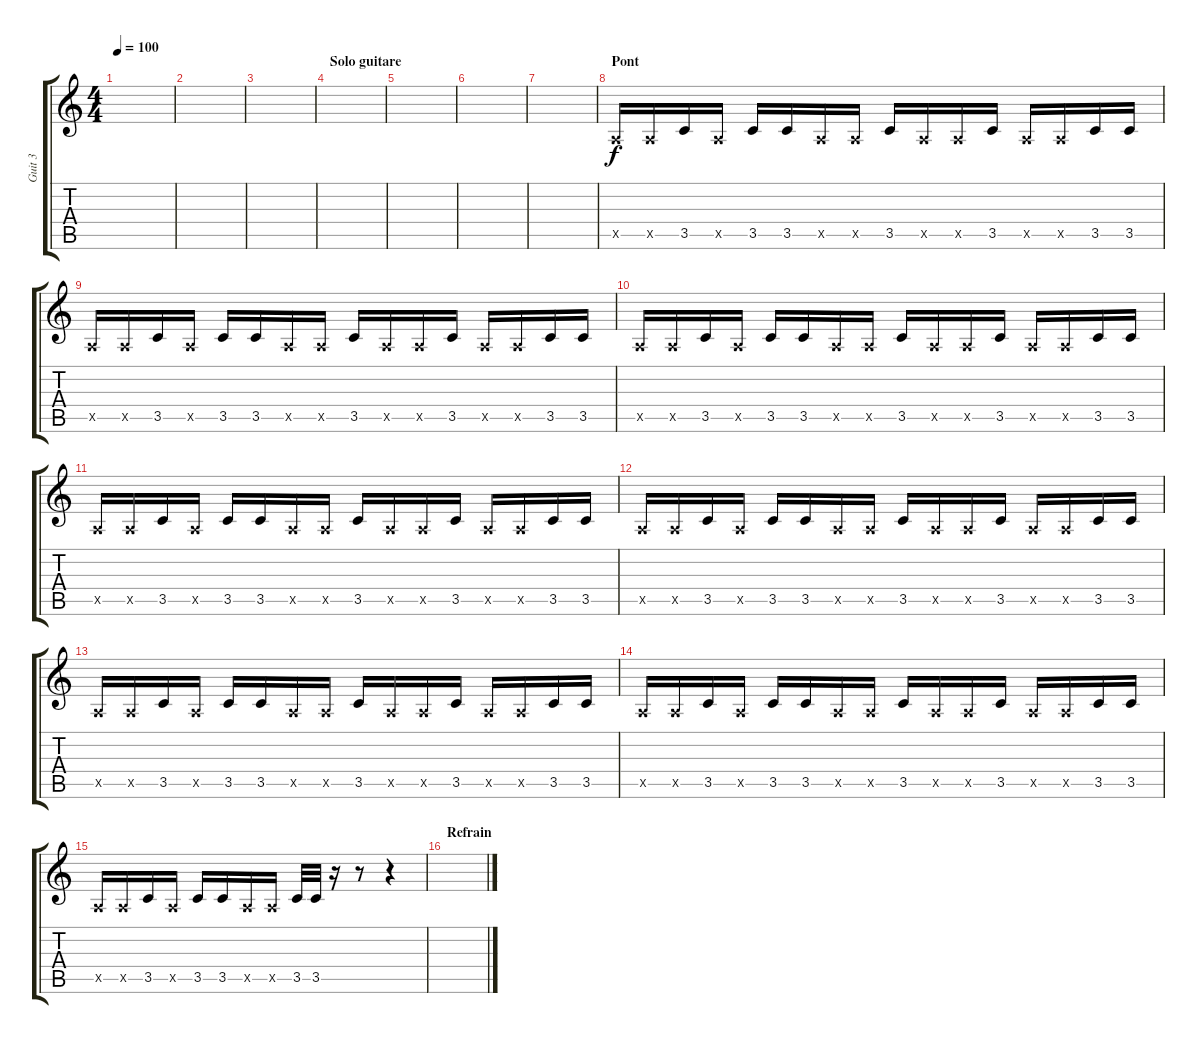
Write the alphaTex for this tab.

\track ("Guit 3" "Guit 3") {instrument electricguitarclean}
\staff {score tabs}
\tuning (E4 B3 G3 D3 A2 E2) {hide}
\ts (4 4)
\tempo 100
\clef g2
\ks c
|
|
|
\section ("" "Solo guitare")
|
|
|
|
\section ("" "Pont")
0.5{x}.16{instrument electricguitarmuted} 0.5{x}.16 3.5.16 0.5{x}.16 3.5.16 3.5.16 0.5{x}.16 0.5{x}.16 3.5.16 0.5{x}.16 0.5{x}.16 3.5.16 0.5{x}.16 0.5{x}.16 3.5.16 3.5.16 |
0.5{x}.16{instrument electricguitarmuted} 0.5{x}.16 3.5.16 0.5{x}.16 3.5.16 3.5.16 0.5{x}.16 0.5{x}.16 3.5.16 0.5{x}.16 0.5{x}.16 3.5.16 0.5{x}.16 0.5{x}.16 3.5.16 3.5.16 |
0.5{x}.16{instrument electricguitarmuted} 0.5{x}.16 3.5.16 0.5{x}.16 3.5.16 3.5.16 0.5{x}.16 0.5{x}.16 3.5.16 0.5{x}.16 0.5{x}.16 3.5.16 0.5{x}.16 0.5{x}.16 3.5.16 3.5.16 |
0.5{x}.16{instrument electricguitarmuted} 0.5{x}.16 3.5.16 0.5{x}.16 3.5.16 3.5.16 0.5{x}.16 0.5{x}.16 3.5.16 0.5{x}.16 0.5{x}.16 3.5.16 0.5{x}.16 0.5{x}.16 3.5.16 3.5.16 |
0.5{x}.16{instrument electricguitarmuted} 0.5{x}.16 3.5.16 0.5{x}.16 3.5.16 3.5.16 0.5{x}.16 0.5{x}.16 3.5.16 0.5{x}.16 0.5{x}.16 3.5.16 0.5{x}.16 0.5{x}.16 3.5.16 3.5.16 |
0.5{x}.16{instrument electricguitarmuted} 0.5{x}.16 3.5.16 0.5{x}.16 3.5.16 3.5.16 0.5{x}.16 0.5{x}.16 3.5.16 0.5{x}.16 0.5{x}.16 3.5.16 0.5{x}.16 0.5{x}.16 3.5.16 3.5.16 |
0.5{x}.16{instrument electricguitarmuted} 0.5{x}.16 3.5.16 0.5{x}.16 3.5.16 3.5.16 0.5{x}.16 0.5{x}.16 3.5.16 0.5{x}.16 0.5{x}.16 3.5.16 0.5{x}.16 0.5{x}.16 3.5.16 3.5.16 |
0.5{x}.16 0.5{x}.16 3.5.16 0.5{x}.16 3.5.16 3.5.16 0.5{x}.16 0.5{x}.16 3.5.32 3.5.32 r.16 r.8 r.4 |
\section ("" "Refrain")
